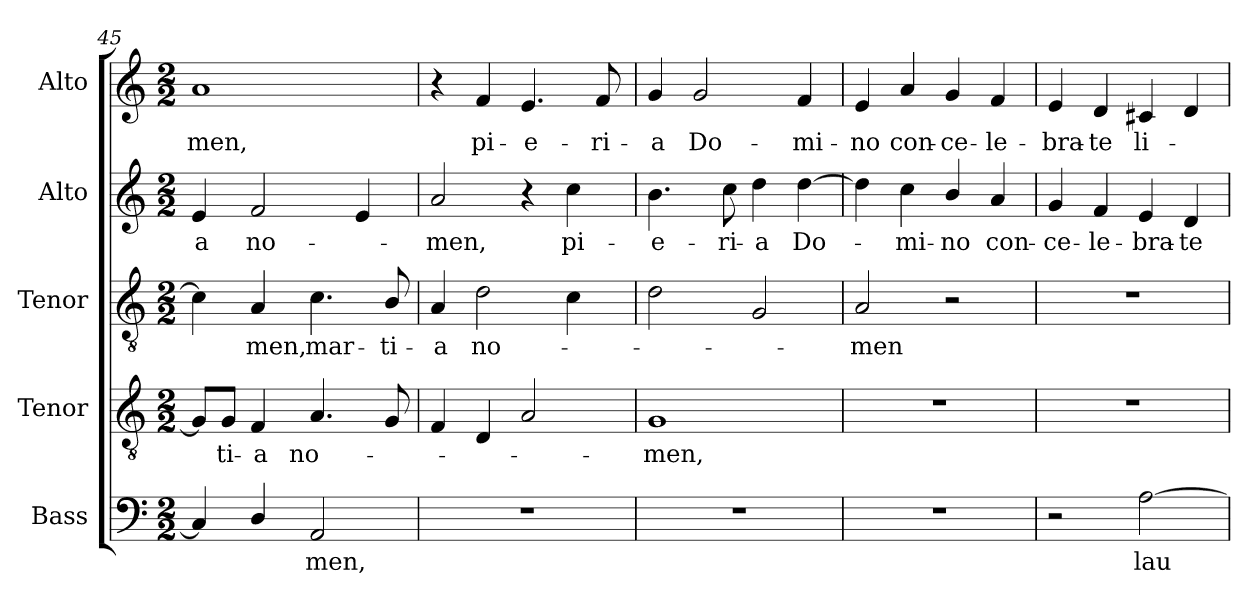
**kern	**text	**kern	**text	**kern	**text	**kern	**text	**kern	**text
*part5	*part5	*part4	*part4	*part3	*part3	*part2	*part2	*part1	*part1
*staff5	*staff5	*staff4	*staff4	*staff3	*staff3	*staff2	*staff2	*staff1	*staff1
*I"Bass	*	*I"Tenor	*	*I"Tenor	*	*I"Alto	*	*I"Alto	*
*I'B.	*	*	*	*I'T.	*	*I'A.	*	*I'A.	*
*clefF4	*	*clefGv2	*	*clefGv2	*	*clefG2	*	*clefG2	*
*	*	*ITrd7c12	*	*ITrd7c12	*	*	*	*	*
*k[]	*	*k[]	*	*k[]	*	*k[]	*	*k[]	*
*C:	*	*C:	*	*C:	*	*C:	*	*C:	*
*M2/2	*	*M2/2	*	*M2/2	*	*M2/2	*	*M2/2	*
=45	=45	=45	=45	=45	=45	=45	=45	=45	=45
!	!	!	!	!	!	!	!LO:LY:b:color=#000000	!	!
!	!	!	!	!	!	!	!	!	!LO:LY:b:color=#000000
4Ci/]	.	8GGi/L]	.	4Ci\]	.	4ei/	-a	1ai	-men,
!	!	!	!LO:LY:b:color=#000000	!	!	!	!	!	!
.	.	8GGi/J	-ti-	.	.	.	.	.	.
!	!	!	!LO:LY:b:color=#000000	!	!	!	!	!	!
!	!	!	!	!	!LO:LY:b:color=#000000	!	!	!	!
!	!	!	!	!	!	!	!LO:LY:b:color=#000000	!	!
4Di/	.	4FFi/	-a	4AAi/	-men,	2fi/	no-	.	.
!	!LO:LY:b:color=#000000	!	!	!	!	!	!	!	!
!	!	!	!LO:LY:b:color=#000000	!	!	!	!	!	!
!	!	!	!	!	!LO:LY:b:color=#000000	!	!	!	!
2AAi/	-men,	4.AAi/	no-	4.Ci\	mar-	.	.	.	.
.	.	.	.	.	.	4ei/	.	.	.
!	!	!	!	!	!LO:LY:b:color=#000000	!	!	!	!
.	.	8GGi/	.	8BBi/	-ti-	.	.	.	.
=46	=46	=46	=46	=46	=46	=46	=46	=46	=46
!	!	!	!	!	!LO:LY:b:color=#000000	!	!	!	!
!	!	!	!	!	!	!	!LO:LY:b:color=#000000	!	!
1r	.	4FFi/	.	4AAi/	-a	2ai/	-men,	4r	.
!	!	!	!	!	!LO:LY:b:color=#000000	!	!	!	!
!	!	!	!	!	!	!	!	!	!LO:LY:b:color=#000000
.	.	4DDi/	.	2Di\	no-	.	.	4fi/	pi-
!	!	!	!	!	!	!	!	!	!LO:LY:b:color=#000000
.	.	2AAi/	.	.	.	4r	.	4.ei/	-e-
!	!	!	!	!	!	!	!LO:LY:b:color=#000000	!	!
.	.	.	.	4Ci\	.	4cci\	pi-	.	.
!	!	!	!	!	!	!	!	!	!LO:LY:b:color=#000000
.	.	.	.	.	.	.	.	8fi/	-ri-
!!LO:LB:g=z
=47	=47	=47	=47	=47	=47	=47	=47	=47	=47
!	!	!	!LO:LY:b:color=#000000	!	!	!	!	!	!
!	!	!	!	!	!	!	!LO:LY:b:color=#000000	!	!
!	!	!	!	!	!	!	!	!	!LO:LY:b:color=#000000
1r	.	1GGi	-men,	2Di\	.	4.bi\	-e-	4gi/	-a
!	!	!	!	!	!	!	!	!	!LO:LY:b:color=#000000
.	.	.	.	.	.	.	.	2gi/	Do-
!	!	!	!	!	!	!	!LO:LY:b:color=#000000	!	!
.	.	.	.	.	.	8cci\	-ri-	.	.
!	!	!	!	!	!	!	!LO:LY:b:color=#000000	!	!
.	.	.	.	2GGi/	.	4ddi\	-a	.	.
!	!	!	!	!	!	!	!LO:LY:b:color=#000000	!	!
!	!	!	!	!	!	!	!	!	!LO:LY:b:color=#000000
.	.	.	.	.	.	[4ddi\	Do-	4fi/	-mi-
=48	=48	=48	=48	=48	=48	=48	=48	=48	=48
!	!	!	!	!	!LO:LY:b:color=#000000	!	!	!	!
!	!	!	!	!	!	!	!	!	!LO:LY:b:color=#000000
1r	.	1r	.	2AAi/	-men	4ddi\]	.	4ei/	-no
!	!	!	!	!	!	!	!LO:LY:b:color=#000000	!	!
!	!	!	!	!	!	!	!	!	!LO:LY:b:color=#000000
.	.	.	.	.	.	4cci\	-mi-	4ai/	con-
!	!	!	!	!	!	!	!LO:LY:b:color=#000000	!	!
!	!	!	!	!	!	!	!	!	!LO:LY:b:color=#000000
.	.	.	.	2r	.	4bi/	-no	4gi/	-ce-
!	!	!	!	!	!	!	!LO:LY:b:color=#000000	!	!
!	!	!	!	!	!	!	!	!	!LO:LY:b:color=#000000
.	.	.	.	.	.	4ai/	con-	4fi/	-le-
=49	=49	=49	=49	=49	=49	=49	=49	=49	=49
!	!	!	!	!	!	!	!LO:LY:b:color=#000000	!	!
!	!	!	!	!	!	!	!	!	!LO:LY:b:color=#000000
2r	.	1r	.	1r	.	4gi/	-ce-	4ei/	-bra-
!	!	!	!	!	!	!	!LO:LY:b:color=#000000	!	!
!	!	!	!	!	!	!	!	!	!LO:LY:b:color=#000000
.	.	.	.	.	.	4fi/	-le-	4di/	-te
!	!LO:LY:b:color=#000000	!	!	!	!	!	!	!	!
!	!	!	!	!	!	!	!LO:LY:b:color=#000000	!	!
!	!	!	!	!	!	!	!	!	!LO:LY:b:color=#000000
[2Ai\	lau-	.	.	.	.	4ei/	-bra-	4c#Xi/	li-
!	!	!	!	!	!	!	!LO:LY:b:color=#000000	!	!
.	.	.	.	.	.	4di/	-te	4di/	.
=	=	=	=	=	=	=	=	=	=
*-	*-	*-	*-	*-	*-	*-	*-	*-	*-
